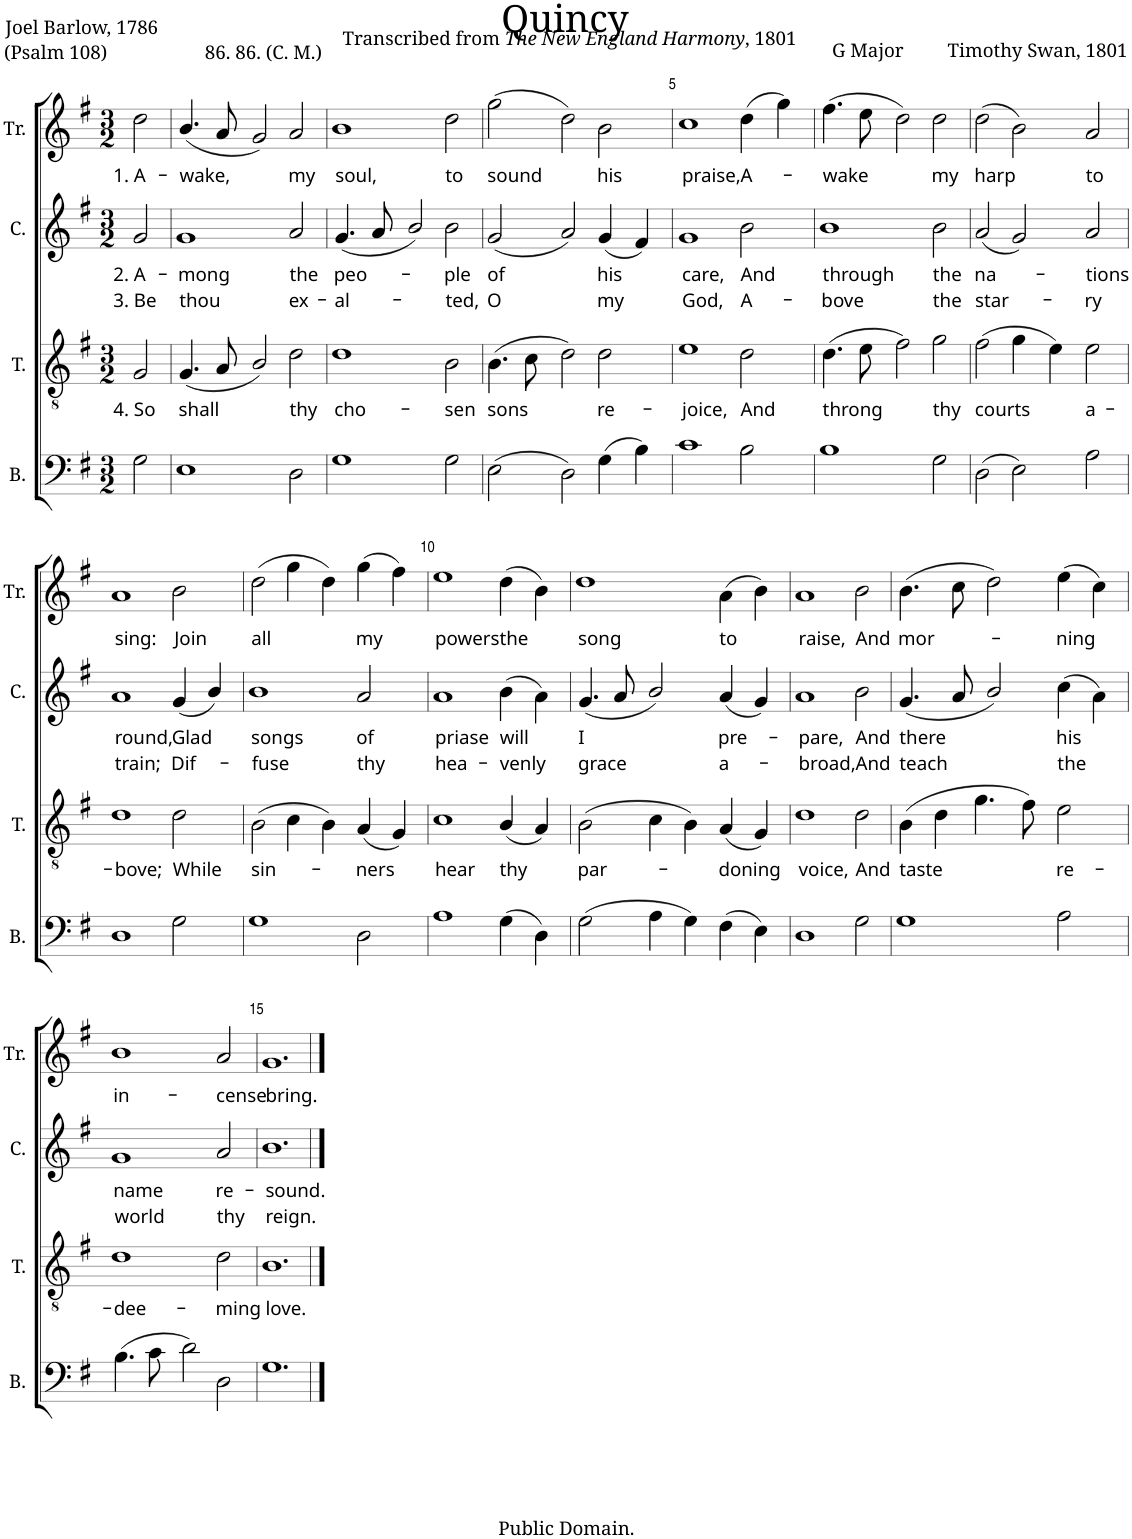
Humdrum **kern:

**kern	**kern	**text	**kern	**text	**text	**kern	**text
*part4	*part3	*part3	*part2	*part2	*part2	*part1	*part1
*staff4	*staff3	*staff3	*staff2	*staff2	*staff2	*staff1	*staff1
*I"B.	*I"T.	*	*I"C.	*	*	*I"Tr.	*
*I'B.	*I'T.	*	*I'C.	*	*	*I'Tr.	*
*clefF4	*clefGv2	*	*clefG2	*	*	*clefG2	*
*k[f#]	*k[f#]	*	*k[f#]	*	*	*k[f#]	*
*M3/2	*M3/2	*	*M3/2	*	*	*M3/2	*
=1	=1	=1	=1	=1	=1	=1	=1
!	!	!LO:LY:b	!	!LO:LY:b	!LO:LY:b	!	!LO:LY:b
2G\	2G/	4. So	2g/	2. A-	3. Be	2dd\	1. A-
=2	=2	=2	=2	=2	=2	=2	=2
!	!	!LO:LY:b	!	!LO:LY:b	!LO:LY:b	!	!LO:LY:b
1E	(4.G/	shall	1g	-mong	thou	(4.b/	-wake,
.	8A/	.	.	.	.	8a/	.
.	2B/)	.	.	.	.	2g/)	.
!	!	!LO:LY:b	!	!LO:LY:b	!LO:LY:b	!	!LO:LY:b
2D\	2d\	thy	2a/	the	ex-	2a/	my
=3	=3	=3	=3	=3	=3	=3	=3
!	!	!LO:LY:b	!	!LO:LY:b	!LO:LY:b	!	!LO:LY:b
1G	1d	cho-	(4.g/	peo-	-al-	1b	soul,
.	.	.	8a/	.	.	.	.
.	.	.	2b/)	.	.	.	.
!	!	!LO:LY:b	!	!LO:LY:b	!LO:LY:b	!	!LO:LY:b
2G\	2B\	-sen	2b\	-ple	-ted,	2dd\	to
=4	=4	=4	=4	=4	=4	=4	=4
!	!	!LO:LY:b	!	!LO:LY:b	!LO:LY:b	!	!LO:LY:b
(2E\	(4.B\	sons	(2g/	of	O	(2gg\	sound
.	8c\	.	.	.	.	.	.
2D\)	2d\)	.	2a/)	.	.	2dd\)	.
!	!	!LO:LY:b	!	!LO:LY:b	!LO:LY:b	!	!LO:LY:b
(4G\	2d\	re-	(4g/	his	my	2b\	his
4B\)	.	.	4f#/)	.	.	.	.
=5	=5	=5	=5	=5	=5	=5	=5
!	!	!LO:LY:b	!	!LO:LY:b	!LO:LY:b	!	!LO:LY:b
1c	1e	-joice,	1g	care,	God,	1cc	praise,
!	!	!LO:LY:b	!	!LO:LY:b	!LO:LY:b	!	!LO:LY:b
2B\	2d\	And	2b\	And	A-	(4dd\	A-
.	.	.	.	.	.	4gg\)	.
=6	=6	=6	=6	=6	=6	=6	=6
!	!	!LO:LY:b	!	!LO:LY:b	!LO:LY:b	!	!LO:LY:b
1B	(4.d\	throng	1b	through	-bove	(4.ff#\	-wake
.	8e\	.	.	.	.	8ee\	.
.	2f#\)	.	.	.	.	2dd\)	.
!	!	!LO:LY:b	!	!LO:LY:b	!LO:LY:b	!	!LO:LY:b
2G\	2g\	thy	2b\	the	the	2dd\	my
=7	=7	=7	=7	=7	=7	=7	=7
!	!	!LO:LY:b	!	!LO:LY:b	!LO:LY:b	!	!LO:LY:b
(2D\	(2f#\	courts	(2a/	na-	star-	(2dd\	harp
2E\)	4g\	.	2g/)	.	.	2b\)	.
.	4e\)	.	.	.	.	.	.
!	!	!LO:LY:b	!	!LO:LY:b	!LO:LY:b	!	!LO:LY:b
2A\	2e\	a-	2a/	-tions	-ry	2a/	to
!!LO:LB:g=z
=8	=8	=8	=8	=8	=8	=8	=8
!	!	!LO:LY:b	!	!LO:LY:b	!LO:LY:b	!	!LO:LY:b
1D	1d	-bove;	1a	round,	train;	1a	sing:
!	!	!LO:LY:b	!	!LO:LY:b	!LO:LY:b	!	!LO:LY:b
2G\	2d\	While	(4g/	Glad	Dif-	2b\	Join
.	.	.	4b/)	.	.	.	.
=9	=9	=9	=9	=9	=9	=9	=9
!	!	!LO:LY:b	!	!LO:LY:b	!LO:LY:b	!	!LO:LY:b
1G	(2B\	sin-	1b	songs	-fuse	(2dd\	all
.	4c\	.	.	.	.	4gg\	.
.	4B\)	.	.	.	.	4dd\)	.
!	!	!LO:LY:b	!	!LO:LY:b	!LO:LY:b	!	!LO:LY:b
2D\	(4A/	-ners	2a/	of	thy	(4gg\	my
.	4G/)	.	.	.	.	4ff#\)	.
=10	=10	=10	=10	=10	=10	=10	=10
!	!	!LO:LY:b	!	!LO:LY:b	!LO:LY:b	!	!LO:LY:b
1A	1c	hear	1a	priase	hea-	1ee	powers
!	!	!LO:LY:b	!	!LO:LY:b	!LO:LY:b	!	!LO:LY:b
(4G\	(4B/	thy	(4b\	will	-venly	(4dd\	the
4D\)	4A/)	.	4a\)	.	.	4b\)	.
=11	=11	=11	=11	=11	=11	=11	=11
!	!	!LO:LY:b	!	!LO:LY:b	!LO:LY:b	!	!LO:LY:b
(2G\	(2B\	par-	(4.g/	I	grace	1dd	song
.	.	.	8a/	.	.	.	.
4A\	4c\	.	2b/)	.	.	.	.
4G\)	4B\)	.	.	.	.	.	.
!	!	!LO:LY:b	!	!LO:LY:b	!LO:LY:b	!	!LO:LY:b
(4F#\	(4A/	-doning	(4a/	pre-	a-	(4a\	to
4E\)	4G/)	.	4g/)	.	.	4b\)	.
=12	=12	=12	=12	=12	=12	=12	=12
!	!	!LO:LY:b	!	!LO:LY:b	!LO:LY:b	!	!LO:LY:b
1D	1d	voice,	1a	-pare,	-broad,	1a	raise,
!	!	!LO:LY:b	!	!LO:LY:b	!LO:LY:b	!	!LO:LY:b
2G\	2d\	And	2b\	And	And	2b\	And
=13	=13	=13	=13	=13	=13	=13	=13
!	!	!LO:LY:b	!	!LO:LY:b	!LO:LY:b	!	!LO:LY:b
1G	(4B\	taste	(4.g/	there	teach	(4.b\	mor-
.	4d\	.	.	.	.	.	.
.	.	.	8a/	.	.	8cc\	.
.	4.g\	.	2b/)	.	.	2dd\)	.
.	8f#\)	.	.	.	.	.	.
!	!	!LO:LY:b	!	!LO:LY:b	!LO:LY:b	!	!LO:LY:b
2A\	2e\	re-	(4cc\	his	the	(4ee\	-ning
.	.	.	4a\)	.	.	4cc\)	.
!!LO:LB:g=z
=14	=14	=14	=14	=14	=14	=14	=14
!	!	!LO:LY:b	!	!LO:LY:b	!LO:LY:b	!	!LO:LY:b
(4.B\	1d	-dee-	1g	name	world	1b	in-
8c\	.	.	.	.	.	.	.
2d\)	.	.	.	.	.	.	.
!	!	!LO:LY:b	!	!LO:LY:b	!LO:LY:b	!	!LO:LY:b
2D\	2d\	-ming	2a/	re-	thy	2a/	-cense
=15	=15	=15	=15	=15	=15	=15	=15
!	!	!LO:LY:b	!	!LO:LY:b	!LO:LY:b	!	!LO:LY:b
1.G	1.B	love.	1.b	-sound.	reign.	1.g	bring.
==	==	==	==	==	==	==	==
*-	*-	*-	*-	*-	*-	*-	*-
